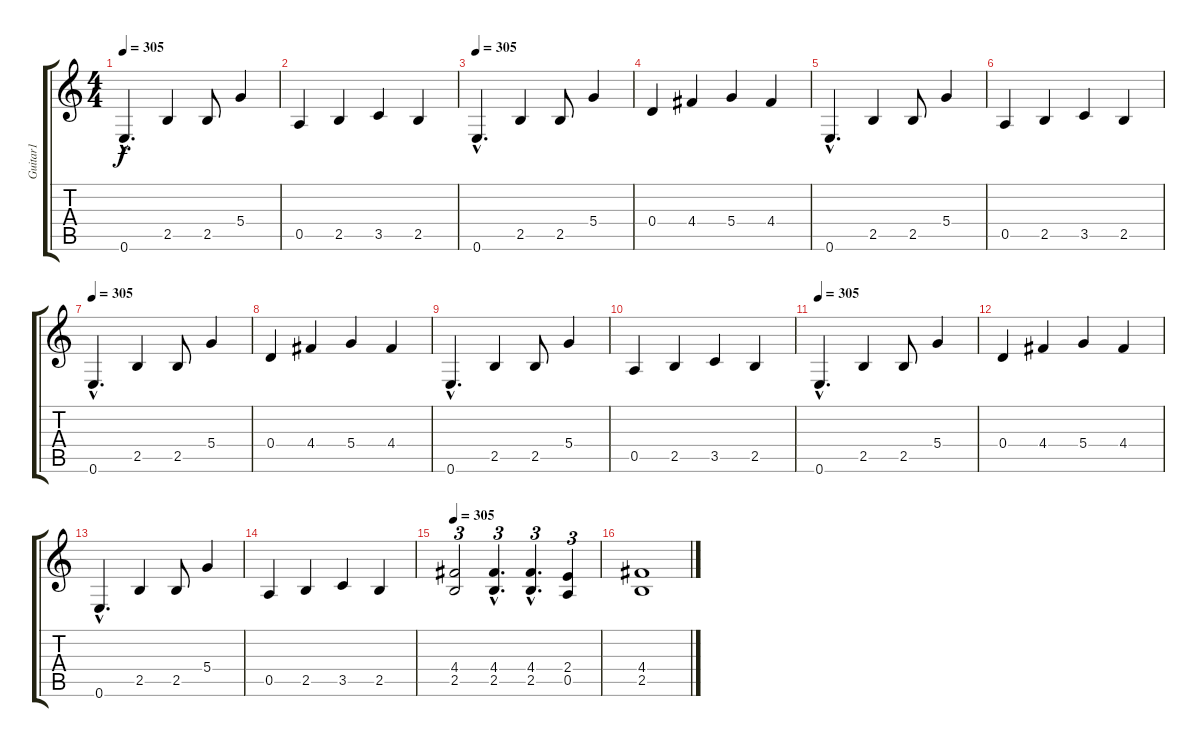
\track ("Guitar1" "Guitar1") {instrument distortionguitar}
\staff {score tabs}
\tuning (E4 B3 G3 D3 A2 E2) {hide}
\ts (4 4)
\tempo 305
\clef g2
\ks c
0.6{hac}.4{d dy f} 2.5.4 2.5.8 5.4.4 |
0.5.4 2.5.4 3.5.4 2.5.4 |
\tempo 305
0.6{hac}.4{d} 2.5.4 2.5.8 5.4.4 |
0.4.4 4.4.4 5.4.4 4.4.4 |
0.6{hac}.4{d} 2.5.4 2.5.8 5.4.4 |
0.5.4 2.5.4 3.5.4 2.5.4 |
\tempo 305
0.6{hac}.4{d} 2.5.4 2.5.8 5.4.4 |
0.4.4 4.4.4 5.4.4 4.4.4 |
0.6{hac}.4{d} 2.5.4 2.5.8 5.4.4 |
0.5.4 2.5.4 3.5.4 2.5.4 |
\tempo 305
0.6{hac}.4{d} 2.5.4 2.5.8 5.4.4 |
0.4.4 4.4.4 5.4.4 4.4.4 |
0.6{hac}.4{d} 2.5.4 2.5.8 5.4.4 |
0.5.4 2.5.4 3.5.4 2.5.4 |
\tempo 305
(4.4 2.5).2{tu (3 2)} (4.4{hac} 2.5{hac}).4{d tu (3 2)} (4.4{hac} 2.5{hac}).4{d tu (3 2)} (2.4 0.5).4{tu (3 2)} |
(4.4 2.5).1
